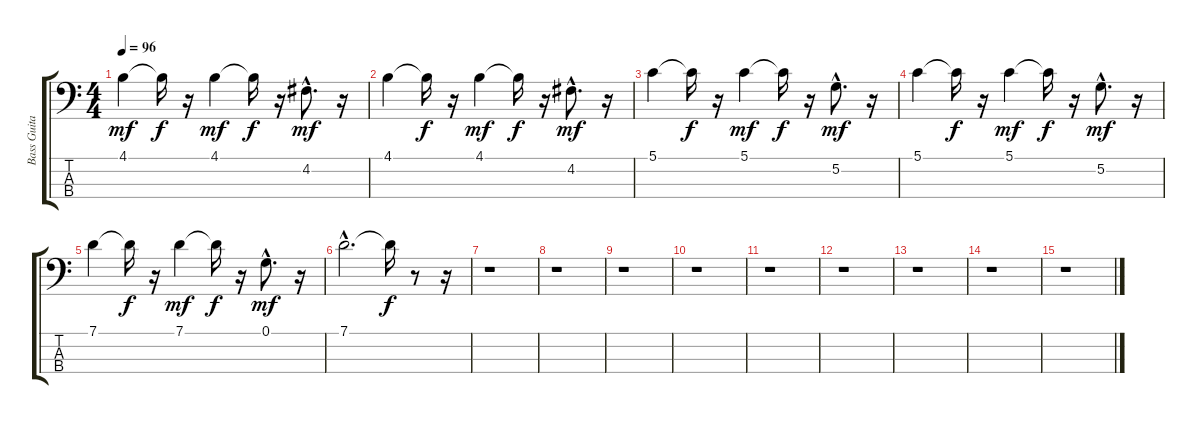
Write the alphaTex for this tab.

\track ("Bass Guitar" "Bass Guita") {instrument electricbassfinger}
\staff {score tabs}
\tuning (G2 D2 A1 E1) {hide}
\ts (4 4)
\tempo 96
\clef f4
\ks c
4.1.4{dy mf} 4.1{t}.16{dy f} r.16 4.1.4{dy mf} 4.1{t}.16{dy f} r.16 4.2{hac}.8{d dy mf} r.16 |
4.1.4 4.1{t}.16{dy f} r.16 4.1.4{dy mf} 4.1{t}.16{dy f} r.16 4.2{hac}.8{d dy mf} r.16 |
5.1.4 5.1{t}.16{dy f} r.16 5.1.4{dy mf} 5.1{t}.16{dy f} r.16 5.2{hac}.8{d dy mf} r.16 |
5.1.4 5.1{t}.16{dy f} r.16 5.1.4{dy mf} 5.1{t}.16{dy f} r.16 5.2{hac}.8{d dy mf} r.16 |
7.1.4 7.1{t}.16{dy f} r.16 7.1.4{dy mf} 7.1{t}.16{dy f} r.16 0.1{hac}.8{d dy mf} r.16 |
7.1{hac}.2{d} 7.1{t}.16{dy f} r.8 r.16 |
r.1 |
r.1 |
r.1 |
r.1 |
r.1 |
r.1 |
r.1 |
r.1 |
r.1
